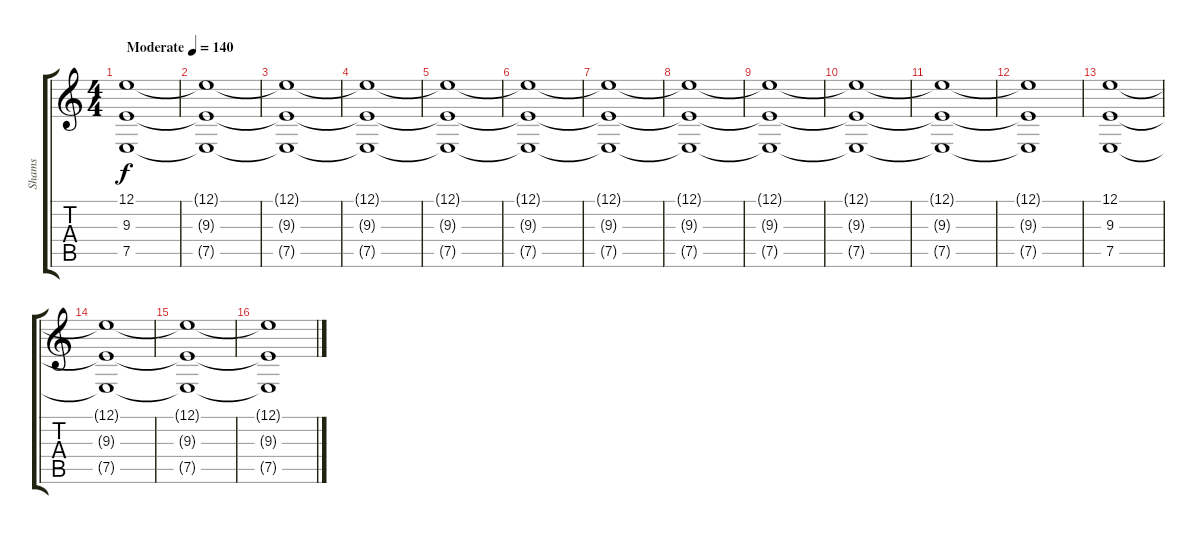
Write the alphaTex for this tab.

\track ("Shams" "Shams") {instrument stringensemble1}
\staff {score tabs}
\tuning (E4 B3 G3 D3 A2 E2) {hide}
\ts (4 4)
\tempo (140 "Moderate")
\clef g2
\ks c
(12.1 9.3 7.5).1{dy f instrument stringensemble1} |
(12.1{t} 9.3{t} 7.5{t}).1 |
(12.1{t} 9.3{t} 7.5{t}).1 |
(12.1{t} 9.3{t} 7.5{t}).1 |
(12.1{t} 9.3{t} 7.5{t}).1 |
(12.1{t} 9.3{t} 7.5{t}).1 |
(12.1{t} 9.3{t} 7.5{t}).1 |
(12.1{t} 9.3{t} 7.5{t}).1 |
(12.1{t} 9.3{t} 7.5{t}).1 |
(12.1{t} 9.3{t} 7.5{t}).1 |
(12.1{t} 9.3{t} 7.5{t}).1 |
(12.1{t} 9.3{t} 7.5{t}).1 |
(12.1 9.3 7.5).1 |
(12.1{t} 9.3{t} 7.5{t}).1 |
(12.1{t} 9.3{t} 7.5{t}).1 |
(12.1{t} 9.3{t} 7.5{t}).1
